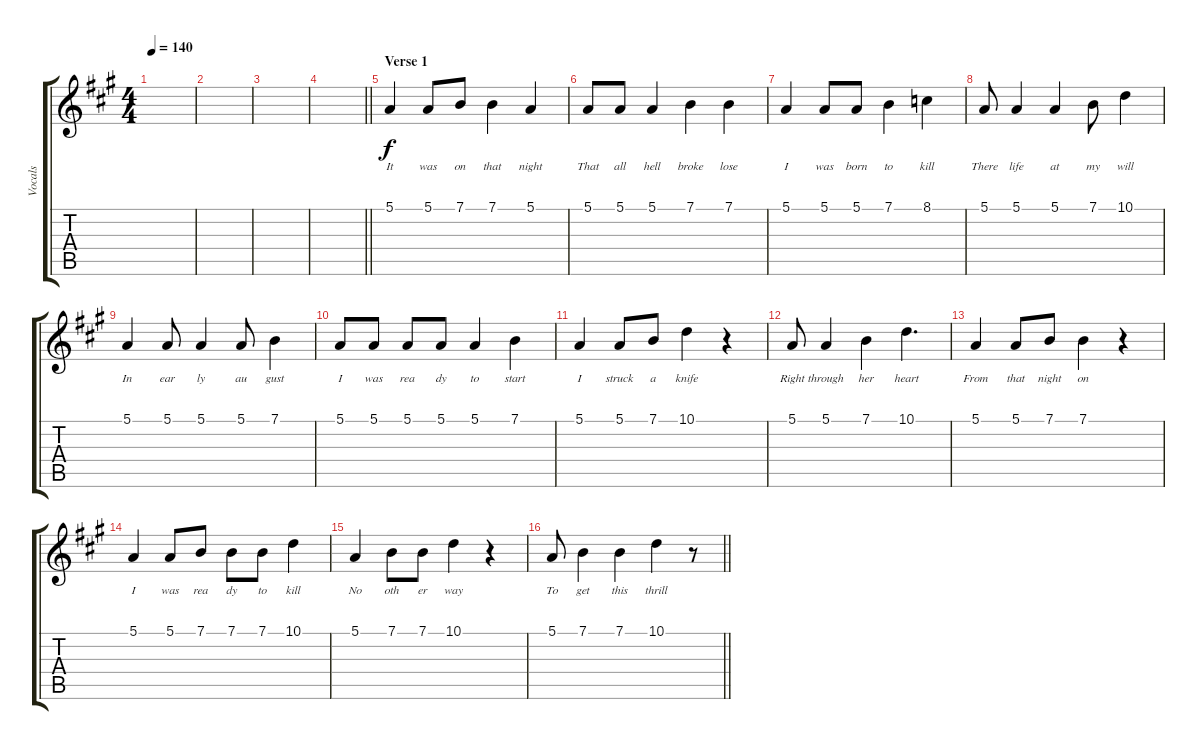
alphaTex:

\track ("Vocals " "Vocals ") {instrument voiceoohs}
\staff {score tabs}
\tuning (E4 B3 G3 D3 A2 E2) {hide}
\ts (4 4)
\tempo 140
\clef g2
\ks a
|
|
|
\barLineRight lightlight
|
\section ("" "Verse 1")
5.1.4{lyrics (0 "It") lyrics (1 "") lyrics (2 "") lyrics (3 "") lyrics (4 "")} 5.1.8{lyrics (0 "was") lyrics (1 "") lyrics (2 "") lyrics (3 "") lyrics (4 "")} 7.1.8{lyrics (0 "on") lyrics (1 "") lyrics (2 "") lyrics (3 "") lyrics (4 "")} 7.1.4{lyrics (0 "that") lyrics (1 "") lyrics (2 "") lyrics (3 "") lyrics (4 "")} 5.1.4{lyrics (0 "night") lyrics (1 "") lyrics (2 "") lyrics (3 "") lyrics (4 "")} |
5.1.8{lyrics (0 "That") lyrics (1 "") lyrics (2 "") lyrics (3 "") lyrics (4 "")} 5.1.8{lyrics (0 "all") lyrics (1 "") lyrics (2 "") lyrics (3 "") lyrics (4 "")} 5.1.4{lyrics (0 "hell") lyrics (1 "") lyrics (2 "") lyrics (3 "") lyrics (4 "")} 7.1.4{lyrics (0 "broke") lyrics (1 "") lyrics (2 "") lyrics (3 "") lyrics (4 "")} 7.1.4{lyrics (0 "lose") lyrics (1 "") lyrics (2 "") lyrics (3 "") lyrics (4 "")} |
5.1.4{lyrics (0 "I") lyrics (1 "") lyrics (2 "") lyrics (3 "") lyrics (4 "")} 5.1.8{lyrics (0 "was") lyrics (1 "") lyrics (2 "") lyrics (3 "") lyrics (4 "")} 5.1.8{lyrics (0 "born") lyrics (1 "") lyrics (2 "") lyrics (3 "") lyrics (4 "")} 7.1.4{lyrics (0 "to") lyrics (1 "") lyrics (2 "") lyrics (3 "") lyrics (4 "")} 8.1.4{lyrics (0 "kill") lyrics (1 "") lyrics (2 "") lyrics (3 "") lyrics (4 "")} |
5.1.8{lyrics (0 "There") lyrics (1 "") lyrics (2 "") lyrics (3 "") lyrics (4 "")} 5.1.4{lyrics (0 "life") lyrics (1 "") lyrics (2 "") lyrics (3 "") lyrics (4 "")} 5.1.4{lyrics (0 "at") lyrics (1 "") lyrics (2 "") lyrics (3 "") lyrics (4 "")} 7.1.8{lyrics (0 "my") lyrics (1 "") lyrics (2 "") lyrics (3 "") lyrics (4 "")} 10.1.4{lyrics (0 "will") lyrics (1 "") lyrics (2 "") lyrics (3 "") lyrics (4 "")} |
5.1.4{lyrics (0 "In") lyrics (1 "") lyrics (2 "") lyrics (3 "") lyrics (4 "")} 5.1.8{lyrics (0 "ear") lyrics (1 "") lyrics (2 "") lyrics (3 "") lyrics (4 "")} 5.1.4{lyrics (0 "ly") lyrics (1 "") lyrics (2 "") lyrics (3 "") lyrics (4 "")} 5.1.8{lyrics (0 "au") lyrics (1 "") lyrics (2 "") lyrics (3 "") lyrics (4 "")} 7.1.4{lyrics (0 "gust") lyrics (1 "") lyrics (2 "") lyrics (3 "") lyrics (4 "")} |
5.1.8{lyrics (0 "I") lyrics (1 "") lyrics (2 "") lyrics (3 "") lyrics (4 "")} 5.1.8{lyrics (0 "was") lyrics (1 "") lyrics (2 "") lyrics (3 "") lyrics (4 "")} 5.1.8{lyrics (0 "rea") lyrics (1 "") lyrics (2 "") lyrics (3 "") lyrics (4 "")} 5.1.8{lyrics (0 "dy") lyrics (1 "") lyrics (2 "") lyrics (3 "") lyrics (4 "")} 5.1.4{lyrics (0 "to") lyrics (1 "") lyrics (2 "") lyrics (3 "") lyrics (4 "")} 7.1.4{lyrics (0 "start") lyrics (1 "") lyrics (2 "") lyrics (3 "") lyrics (4 "")} |
5.1.4{lyrics (0 "I") lyrics (1 "") lyrics (2 "") lyrics (3 "") lyrics (4 "")} 5.1.8{lyrics (0 "struck") lyrics (1 "") lyrics (2 "") lyrics (3 "") lyrics (4 "")} 7.1.8{lyrics (0 "a") lyrics (1 "") lyrics (2 "") lyrics (3 "") lyrics (4 "")} 10.1.4{lyrics (0 "knife") lyrics (1 "") lyrics (2 "") lyrics (3 "") lyrics (4 "")} r.4 |
5.1.8{lyrics (0 "Right") lyrics (1 "") lyrics (2 "") lyrics (3 "") lyrics (4 "")} 5.1.4{lyrics (0 "through") lyrics (1 "") lyrics (2 "") lyrics (3 "") lyrics (4 "")} 7.1.4{lyrics (0 "her") lyrics (1 "") lyrics (2 "") lyrics (3 "") lyrics (4 "")} 10.1.4{d lyrics (0 "heart") lyrics (1 "") lyrics (2 "") lyrics (3 "") lyrics (4 "")} |
5.1.4{lyrics (0 "From") lyrics (1 "") lyrics (2 "") lyrics (3 "") lyrics (4 "")} 5.1.8{lyrics (0 "that") lyrics (1 "") lyrics (2 "") lyrics (3 "") lyrics (4 "")} 7.1.8{lyrics (0 "night") lyrics (1 "") lyrics (2 "") lyrics (3 "") lyrics (4 "")} 7.1.4{lyrics (0 "on") lyrics (1 "") lyrics (2 "") lyrics (3 "") lyrics (4 "")} r.4 |
5.1.4{lyrics (0 "I") lyrics (1 "") lyrics (2 "") lyrics (3 "") lyrics (4 "")} 5.1.8{lyrics (0 "was") lyrics (1 "") lyrics (2 "") lyrics (3 "") lyrics (4 "")} 7.1.8{lyrics (0 "rea") lyrics (1 "") lyrics (2 "") lyrics (3 "") lyrics (4 "")} 7.1.8{lyrics (0 "dy") lyrics (1 "") lyrics (2 "") lyrics (3 "") lyrics (4 "")} 7.1.8{lyrics (0 "to") lyrics (1 "") lyrics (2 "") lyrics (3 "") lyrics (4 "")} 10.1.4{lyrics (0 "kill") lyrics (1 "") lyrics (2 "") lyrics (3 "") lyrics (4 "")} |
5.1.4{lyrics (0 "No") lyrics (1 "") lyrics (2 "") lyrics (3 "") lyrics (4 "")} 7.1.8{lyrics (0 "oth") lyrics (1 "") lyrics (2 "") lyrics (3 "") lyrics (4 "")} 7.1.8{lyrics (0 "er") lyrics (1 "") lyrics (2 "") lyrics (3 "") lyrics (4 "")} 10.1.4{lyrics (0 "way") lyrics (1 "") lyrics (2 "") lyrics (3 "") lyrics (4 "")} r.4 |
\barLineRight lightlight
5.1.8{lyrics (0 "To") lyrics (1 "") lyrics (2 "") lyrics (3 "") lyrics (4 "")} 7.1.4{lyrics (0 "get") lyrics (1 "") lyrics (2 "") lyrics (3 "") lyrics (4 "")} 7.1.4{lyrics (0 "this") lyrics (1 "") lyrics (2 "") lyrics (3 "") lyrics (4 "")} 10.1.4{lyrics (0 "thrill") lyrics (1 "") lyrics (2 "") lyrics (3 "") lyrics (4 "")} r.8
